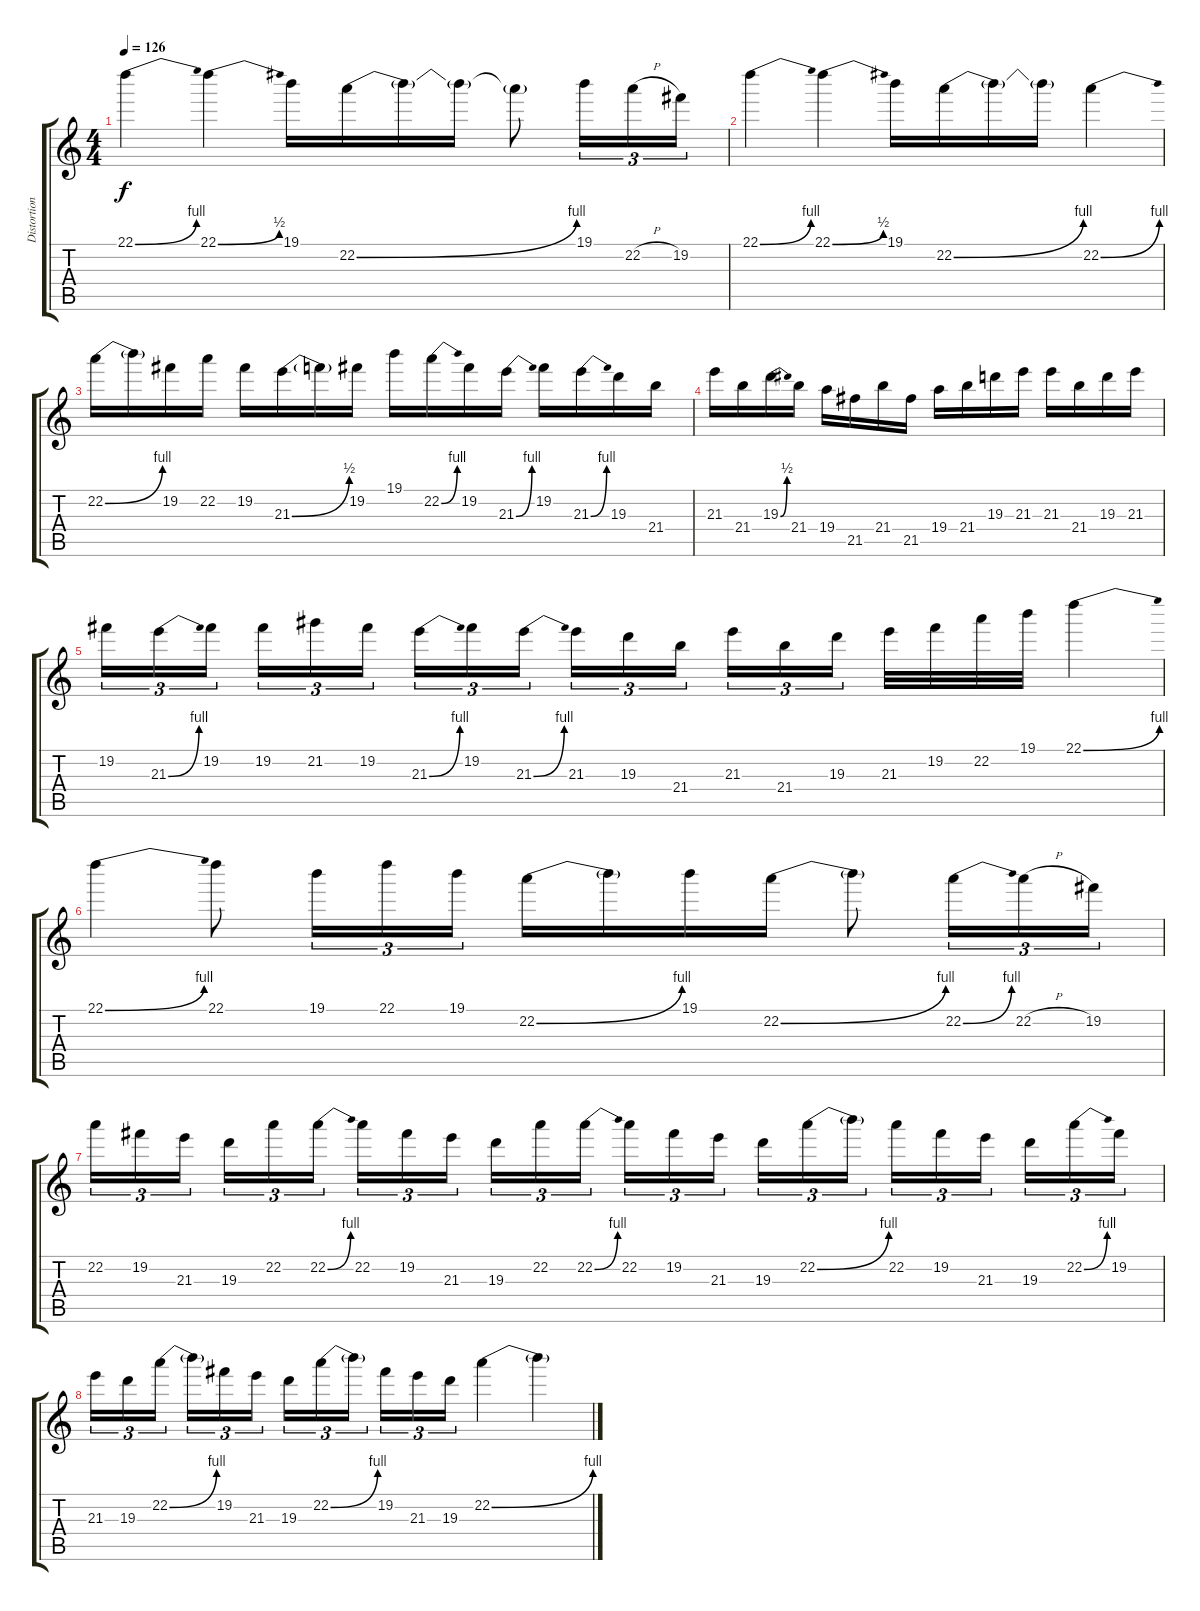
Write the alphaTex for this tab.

\track ("Distortion Guitar 4" "Distortion") {instrument distortionguitar}
\staff {score tabs}
\tuning (E4 B3 G3 D3 A2 E2) {hide}
\ts (4 4)
\tempo 126
\clef g2
\ks c
22.1{be (bend 0 0 60 4)}.4{dy f} 22.1{be (bend 0 0 60 2)}.4 19.1.16 22.2{be (bend 0 0 60 4)}.16 22.2{t}.16 22.2{t}.16 22.2{t}.8 19.1.16{tu (3 2)} 22.2{h}.16{tu (3 2)} 19.2.16{tu (3 2)} |
22.1{be (bend 0 0 60 4)}.4 22.1{be (bend 0 0 60 2)}.4 19.1.16 22.2{be (bend 0 0 60 4)}.16 22.2{t}.16 22.2{t}.16 22.2{be (bend 0 0 60 4)}.4 |
22.2{be (bend 0 0 60 4)}.16 22.2{t}.16 19.2.16 22.2.16 19.2.16 21.3{be (bend 0 0 60 2)}.16 21.3{t}.16 19.2.16 19.1.16 22.2{be (bend 0 0 60 4)}.16 19.2.16 21.3{be (bend 0 0 60 4)}.16 19.2.16 21.3{be (bend 0 0 60 4)}.16 19.3.16 21.4.16 |
21.3.16 21.4.16 19.3{be (bend 0 0 60 2)}.16 21.4.16 19.4.16 21.5.16 21.4.16 21.5.16 19.4.16 21.4.16 19.3.16 21.3.16 21.3.16 21.4.16 19.3.16 21.3.16 |
19.2.16{tu (3 2)} 21.3{be (bend 0 0 60 4)}.16{tu (3 2)} 19.2.16{tu (3 2)} 19.2.16{tu (3 2)} 21.2.16{tu (3 2)} 19.2.16{tu (3 2)} 21.3{be (bend 0 0 60 4)}.16{tu (3 2)} 19.2.16{tu (3 2)} 21.3{be (bend 0 0 60 4)}.16{tu (3 2)} 21.3.16{tu (3 2)} 19.3.16{tu (3 2)} 21.4.16{tu (3 2)} 21.3.16{tu (3 2)} 21.4.16{tu (3 2)} 19.3.16{tu (3 2)} 21.3.32 19.2.32 22.2.32 19.1.32 22.1{be (bend 0 0 60 4)}.4 |
22.1{be (bend 0 0 60 4)}.4 22.1.8 19.1.16{tu (3 2)} 22.1.16{tu (3 2)} 19.1.16{tu (3 2)} 22.2{be (bend 0 0 60 4)}.16 22.2{t}.16 19.1.16 22.2{be (bend 0 0 60 4)}.16 22.2{t}.8 22.2{be (bend 0 0 60 4)}.16{tu (3 2)} 22.2{h}.16{tu (3 2)} 19.2.16{tu (3 2)} |
22.2.16{tu (3 2)} 19.2.16{tu (3 2)} 21.3.16{tu (3 2)} 19.3.16{tu (3 2)} 22.2.16{tu (3 2)} 22.2{be (bend 0 0 60 4)}.16{tu (3 2)} 22.2.16{tu (3 2)} 19.2.16{tu (3 2)} 21.3.16{tu (3 2)} 19.3.16{tu (3 2)} 22.2.16{tu (3 2)} 22.2{be (bend 0 0 60 4)}.16{tu (3 2)} 22.2.16{tu (3 2)} 19.2.16{tu (3 2)} 21.3.16{tu (3 2)} 19.3.16{tu (3 2)} 22.2{be (bend 0 0 60 4)}.16{tu (3 2)} 22.2{t}.16{tu (3 2)} 22.2.16{tu (3 2)} 19.2.16{tu (3 2)} 21.3.16{tu (3 2)} 19.3.16{tu (3 2)} 22.2{be (bend 0 0 60 4)}.16{tu (3 2)} 19.2.16{tu (3 2)} |
21.3.16{tu (3 2)} 19.3.16{tu (3 2)} 22.2{be (bend 0 0 60 4)}.16{tu (3 2)} 22.2{t}.16{tu (3 2)} 19.2.16{tu (3 2)} 21.3.16{tu (3 2)} 19.3.16{tu (3 2)} 22.2{be (bend 0 0 60 4)}.16{tu (3 2)} 22.2{t}.16{tu (3 2)} 19.2.16{tu (3 2)} 21.3.16{tu (3 2)} 19.3.16{tu (3 2)} 22.2{be (bend 0 0 60 4)}.4 22.2{t}.4
